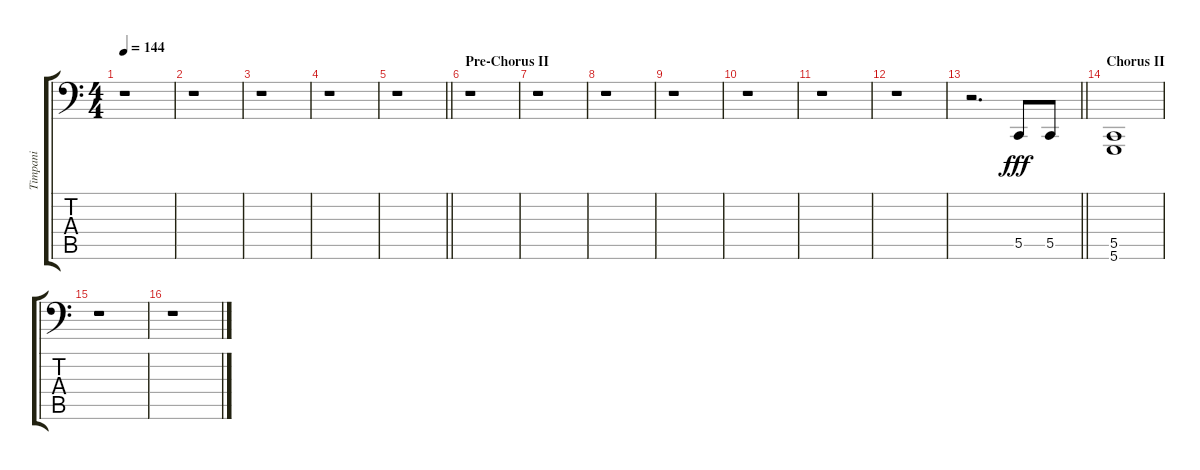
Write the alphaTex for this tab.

\track ("Timpani" "Timpani") {instrument timpani}
\staff {score tabs}
\tuning (D3 A2 F2 C2 G1 D1) {hide}
\ts (4 4)
\tempo 144
\clef f4
\ks c
r.1{dy fff} |
r.1 |
r.1 |
r.1 |
\barLineRight lightlight
r.1 |
\section ("" "Pre-Chorus II")
r.1 |
r.1 |
r.1 |
r.1 |
r.1 |
r.1 |
r.1 |
\barLineRight lightlight
r.2{d} 5.5.8 5.5.8 |
\section ("" "Chorus II")
(5.5 5.6).1 |
r.1 |
r.1
